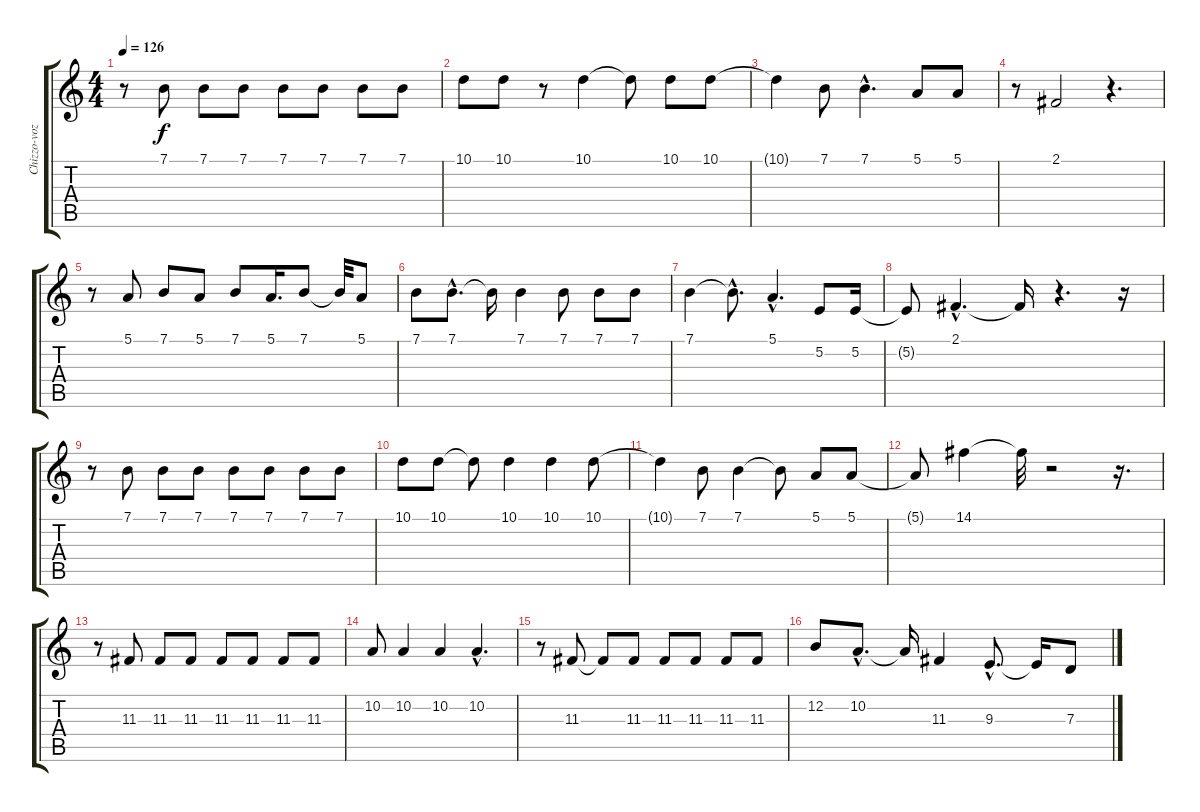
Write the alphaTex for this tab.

\track ("Chizzo-voz" "Chizzo-voz") {instrument lead8bassandlead}
\staff {score tabs}
\tuning (E4 B3 G3 D3 A2 E2) {hide}
\ts (4 4)
\tempo 126
\clef g2
\ks c
r.8{dy f} 7.1.8 7.1.8 7.1.8 7.1.8 7.1.8 7.1.8 7.1.8 |
10.1.8 10.1.8 r.8 10.1.4 10.1{t}.8 10.1.8 10.1.8 |
10.1{t}.4 7.1.8 7.1{hac}.4{d} 5.1.8 5.1.8 |
r.8 2.1.2 r.4{d} |
r.8 5.1.8 7.1.8 5.1.8 7.1.8 5.1.16{d} 7.1.8 7.1{t}.32 5.1.8 |
7.1.8 7.1{hac}.8{d} 7.1{t}.16 7.1.4 7.1.8 7.1.8 7.1.8 |
7.1.4 7.1{hac t}.8{d} 5.1{hac}.4{d} 5.2.8 5.2.16 |
5.2{t}.8 2.1{hac}.4{d} 2.1{t}.16 r.4{d} r.16 |
r.8 7.1.8 7.1.8 7.1.8 7.1.8 7.1.8 7.1.8 7.1.8 |
10.1.8 10.1.8 10.1{t}.8 10.1.4 10.1.4 10.1.8 |
10.1{t}.4 7.1.8 7.1.4 7.1{t}.8 5.1.8 5.1.8 |
5.1{t}.8 14.1.4 14.1{t}.32 r.2 r.16{d} |
r.8 11.3.8 11.3.8 11.3.8 11.3.8 11.3.8 11.3.8 11.3.8 |
10.2.8 10.2.4 10.2.4 10.2{hac}.4{d} |
r.8 11.3.8 11.3{t}.8 11.3.8 11.3.8 11.3.8 11.3.8 11.3.8 |
12.2.8 10.2{hac}.8{d} 10.2{t}.16 11.3.4 9.3{hac}.8{d} 9.3{t}.16 7.3.8
